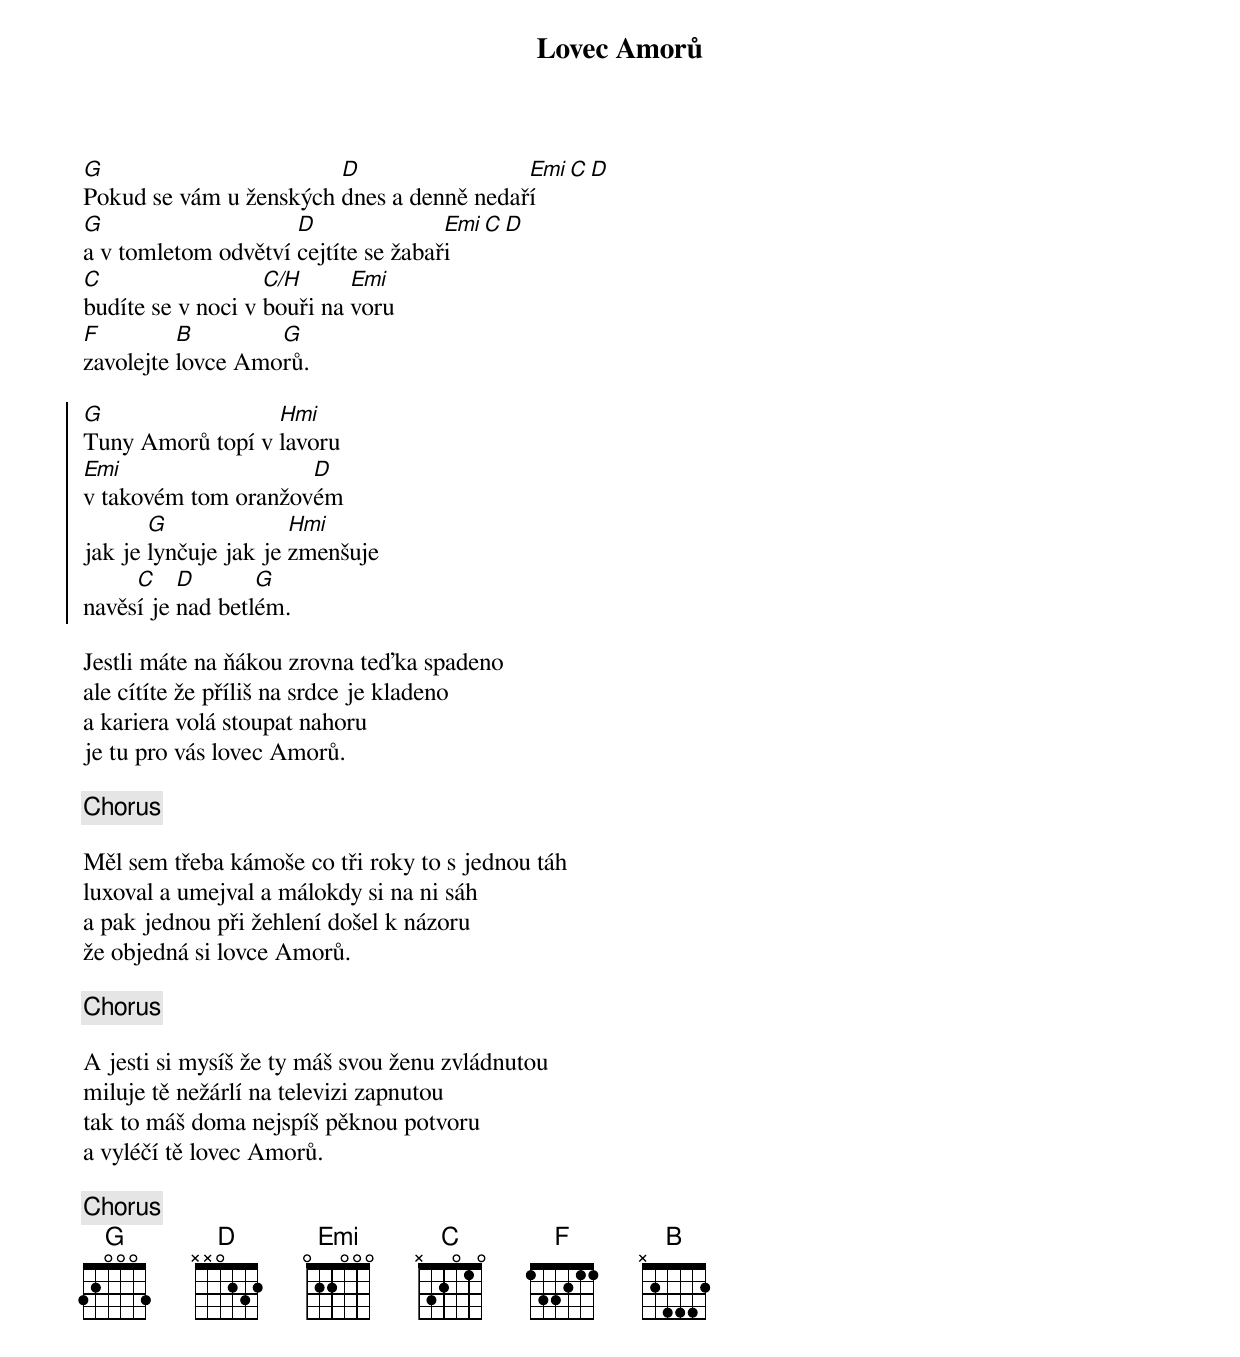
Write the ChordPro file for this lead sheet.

{title: Lovec Amorů}
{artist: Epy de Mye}
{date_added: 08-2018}
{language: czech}
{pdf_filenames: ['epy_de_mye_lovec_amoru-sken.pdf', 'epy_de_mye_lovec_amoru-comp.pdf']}
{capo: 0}
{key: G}
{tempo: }
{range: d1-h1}
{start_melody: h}
{start_of_verse}
[G]Pokud se vám u ženských [D]dnes a denně nedař[Emi]í [C][D]
[G]a v tomletom odvětví [D]cejtíte se žabař[Emi]i [C][D]
[C]budíte se v noci v [C/H]bouři na [Emi]voru
[F]zavolejte [B]lovce Amo[G]rů.
{end_of_verse}

{start_of_chorus}
[G]Tuny Amorů topí v [Hmi]lavoru
[Emi]v takovém tom oranžov[D]ém
jak je [G]lynčuje jak je [Hmi]zmenšuje
navěs[C]í je [D]nad betl[G]ém.
{end_of_chorus}

{start_of_verse}
Jestli máte na ňákou zrovna teďka spadeno
ale cítíte že příliš na srdce je kladeno
a kariera volá stoupat nahoru
je tu pro vás lovec Amorů.
{end_of_verse}

{chorus}

{start_of_verse}
Měl sem třeba kámoše co tři roky to s jednou táh
luxoval a umejval a málokdy si na ni sáh
a pak jednou při žehlení došel k názoru
že objedná si lovce Amorů.
{end_of_verse}

{chorus}

{start_of_verse}
A jesti si mysíš že ty máš svou ženu zvládnutou
miluje tě nežárlí na televizi zapnutou
tak to máš doma nejspíš pěknou potvoru
a vyléčí tě lovec Amorů.
{end_of_verse}

{chorus}
